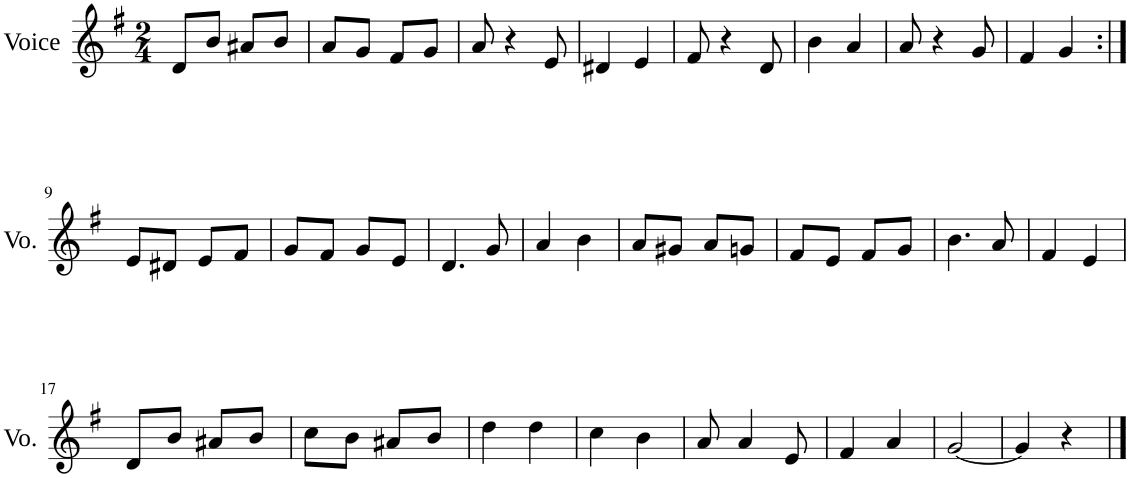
**kern
*part1
*staff1
*I"Voice
*I'Vo.
*clefG2
*k[f#]
*M2/4
=1
8d/L
8b/J
8a#X/L
8b/J
=2
8a/L
8g/J
8f#/L
8g/J
=3
8a/
4r
8e/
=4
4d#X/
4e/
=5
8f#/
4r
8d/
=6
4b\
4a/
=7
8a/
4r
8g/
=8
4f#/
4g/
!!LO:LB:g=z
=9:|!
8e/L
8d#X/J
8e/L
8f#/J
=10
8g/L
8f#/J
8g/L
8e/J
=11
4.d/
8g/
=12
4a/
4b\
=13
8a/L
8g#X/J
8a/L
8gn/J
=14
8f#/L
8e/J
8f#/L
8g/J
=15
4.b\
8a/
=16
4f#/
4e/
!!LO:LB:g=z
=17
8d/L
8b/J
8a#X/L
8b/J
=18
8cc\L
8b\J
8a#X/L
8b/J
=19
4dd\
4dd\
=20
4cc\
4b\
=21
8a/
4a/
8e/
=22
4f#/
4a/
=23
[2g/
=24
4g/]
4r
==
*-
